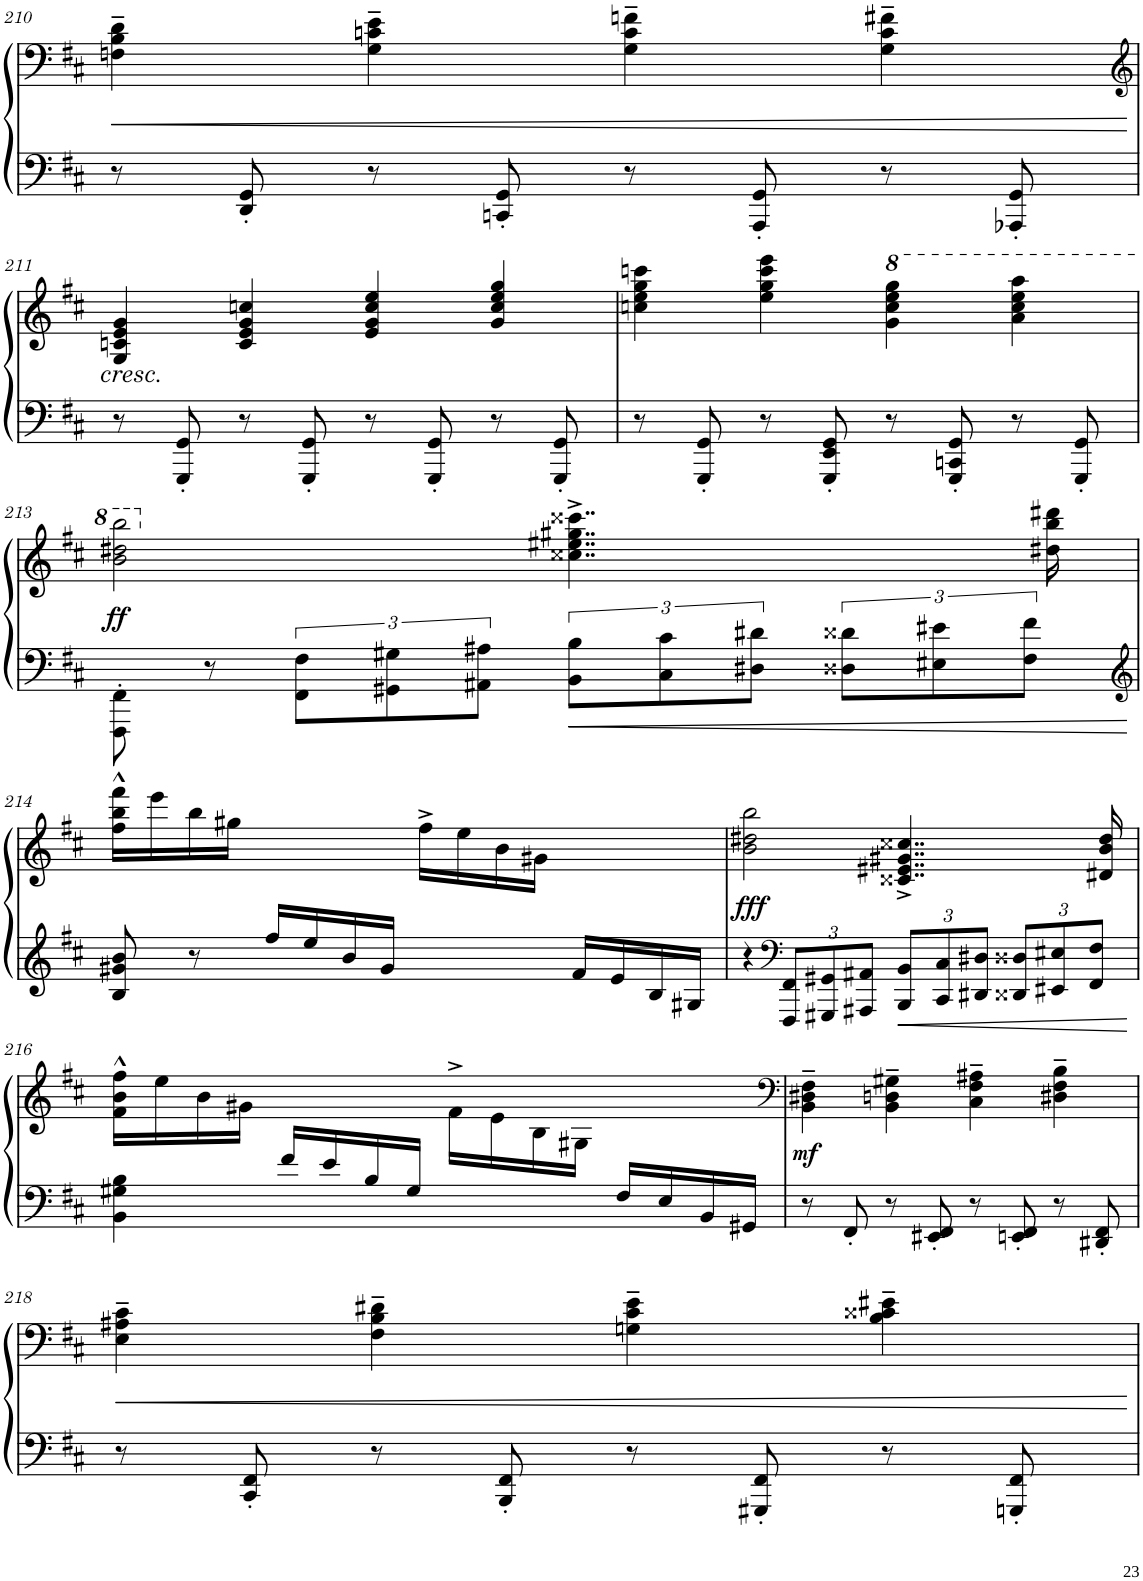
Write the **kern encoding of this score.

**kern	**kern	**dynam
*part1	*part1	*part1
*staff2	*staff1	*staff1/2
*I"Piano	*	*
*I'Pno	*	*
!!LO:PB:g=z
*clefF4	*clefF4	*
*k[f#c#]	*k[f#c#]	*
*M4/4	*M4/4	*
*met(c)	*met(c)	*
=210	=210	=210
!	!	!LO:HP:b
8r	4Fn\~ 4B\~ 4d\~	<
8DD/' 8GG/'	.	.
8r	4G\~ 4cn\~ 4e\~	.
8CCn/' 8GG/'	.	.
8r	4G\~ 4c\~ 4fn\~	.
8AAA/' 8GG/'	.	.
8r	4G\~ 4c\~ 4f#X\~	.
8AAA-X/' 8GG/'	.	.
.	.	[
!!LO:LB:g=z
=211	=211	=211
*	*clefG2	*
!	!LO:TX:b:i:t=cresc.	!
8r	4G/ 4cn/ 4e/ 4g/	.
8GGG/' 8GG/'	.	.
8r	4c/ 4e/ 4g/ 4ccn/	.
8GGG/' 8GG/'	.	.
8r	4e/ 4g/ 4cc/ 4ee/	.
8GGG/' 8GG/'	.	.
8r	4g/ 4cc/ 4ee/ 4gg/	.
8GGG/' 8GG/'	.	.
=212	=212	=212
8r	4ccn\ 4ee\ 4gg\ 4cccn\	.
8GGG/' 8GG/'	.	.
8r	4ee\ 4gg\ 4ccc\ 4eee\	.
8GGG/' 8EE/' 8GG/'	.	.
*	*8va	*
8r	4gg\ 4ccc\ 4eee\ 4ggg\	.
8GGG/' 8CCn/' 8GG/'	.	.
8r	4aa\ 4ccc\ 4eee\ 4aaa\	.
8GGG/' 8GG/'	.	.
!!LO:LB:g=z
=213	=213	=213
!	!	!LO:DY:b
8FFF#\' 8FF#\'	2bb\ 2ddd#X\ 2bbb\	ff
8r	.	.
12FF#\ 12F#\L	.	.
12GG#X\ 12G#X\	.	.
12AA#X\ 12A#X\J	.	.
*	*X8va	*
12BB\ 12B\L	4..cc##X\^ 4..ee#X\^ 4..gg#X\^ 4..ccc##X\^	.
12C#\ 12c#\	.	.
12D#X\ 12d#X\J	.	.
12D##X\ 12d##X\L	.	.
12E#X\ 12e#X\	.	.
12F#\ 12f#\J	.	.
.	16dd#X\ 16bb\ 16ddd#X\	.
!!LO:LB:g=z
=214	=214	=214
*clefG2	*	*
8B/ 8g#X/ 8b/	16ff#\^^ 16bb\^^ 16fff#\^^LL	.
.	16eee\	.
8r	16bb\	.
.	16gg#X\JJ	.
16ff#/LL	4ryy	.
16ee/	.	.
16b/	.	.
16g#/JJ	.	.
4ryy	16ff#^\LL	.
.	16ee\	.
.	16b\	.
.	16g#X\JJ	.
16f#/LL	4ryy	.
16e/	.	.
16B/	.	.
16G#X/JJ	.	.
=215	=215	=215
!	!	!LO:DY:b
4r	2b\ 2dd#X\ 2bb\	fff
*clefF4	*	*
*Xbrackettup	*	*
12FFF#/ 12FF#/L	.	.
12GGG#X/ 12GG#X/	.	.
12AAA#X/ 12AA#X/J	.	.
12BBB/ 12BB/L	4..c##X/^ 4..e#X/^ 4..g#X/^ 4..cc##X/^	.
12CC#/ 12C#/	.	.
12DD#X/ 12D#X/J	.	.
12DD##X/ 12D##X/L	.	.
12EE#X/ 12E#X/	.	.
12FF#/ 12F#/J	.	.
.	16d#X/ 16b/ 16dd#/	.
!!LO:LB:g=z
=216	=216	=216
4BB\ 4G#X\ 4B\	16f#\^^ 16b\^^ 16ff#\^^LL	.
.	16ee\	.
.	16b\	.
.	16g#X\JJ	.
16f#/LL	4ryy	.
16e/	.	.
16B/	.	.
16G#/JJ	.	.
4ryy	16f#^\LL	.
.	16e\	.
.	16B\	.
.	16G#X\JJ	.
16F#/LL	4ryy	.
16E/	.	.
16BB/	.	.
16GG#X/JJ	.	.
=217	=217	=217
*	*clefF4	*
!	!	!LO:DY:b
8r	4BB\~ 4D#X\~ 4F#\~	mf
8FF#'/	.	.
8r	4BB\~ 4Dn\~ 4G#X\~	.
8EE#X/' 8FF#/'	.	.
8r	4C#\~ 4F#\~ 4A#X\~	.
8EEn/' 8FF#/'	.	.
8r	4D#X\~ 4F#\~ 4B\~	.
8DD#X/' 8FF#/'	.	.
!!LO:LB:g=z
=218	=218	=218
!	!	!LO:HP:b
8r	4E\~ 4A#X\~ 4c#\~	<
8CC#/' 8FF#/'	.	.
8r	4F#\~ 4B\~ 4d#X\~	.
8BBB/' 8FF#/'	.	.
8r	4Gn\~ 4c#\~ 4e\~	.
8GGG#X/' 8FF#/'	.	.
8r	4B\~ 4c##X\~ 4e#X\~	.
8GGGn/' 8FF#/'	.	.
.	.	[
=	=	=
*-	*-	*-
